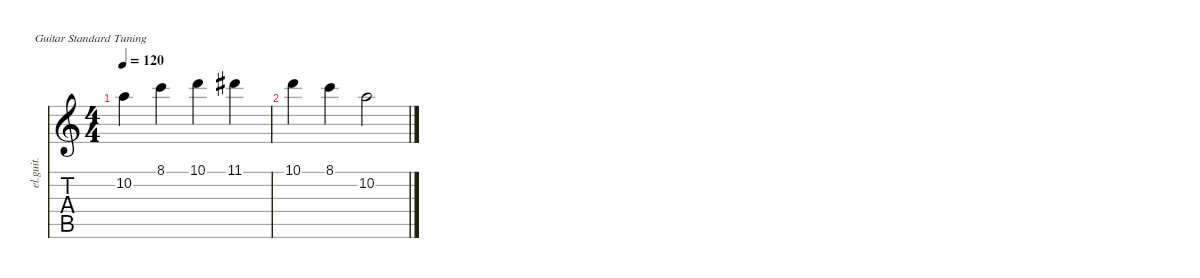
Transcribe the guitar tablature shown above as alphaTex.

\defaultSystemsLayout 4
\hideDynamics
\bracketExtendMode nobrackets
\otherSystemsTrackNameOrientation horizontal
\track ("Guitar" "el.guit.") {instrument electricguitarclean}
\staff {score tabs}
\tuning (E4 B3 G3 D3 A2 E2)
\ts (4 4)
\tempo 120
\clef g2
\ks c
10.2.4{dy mf instrument electricguitarclean beam Down} 8.1.4{beam Down} 10.1.4{beam Down} 11.1{acc #}.4{beam Down} |
10.1.4{beam Down} 8.1.4{beam Down} 10.2.2{beam Down}
